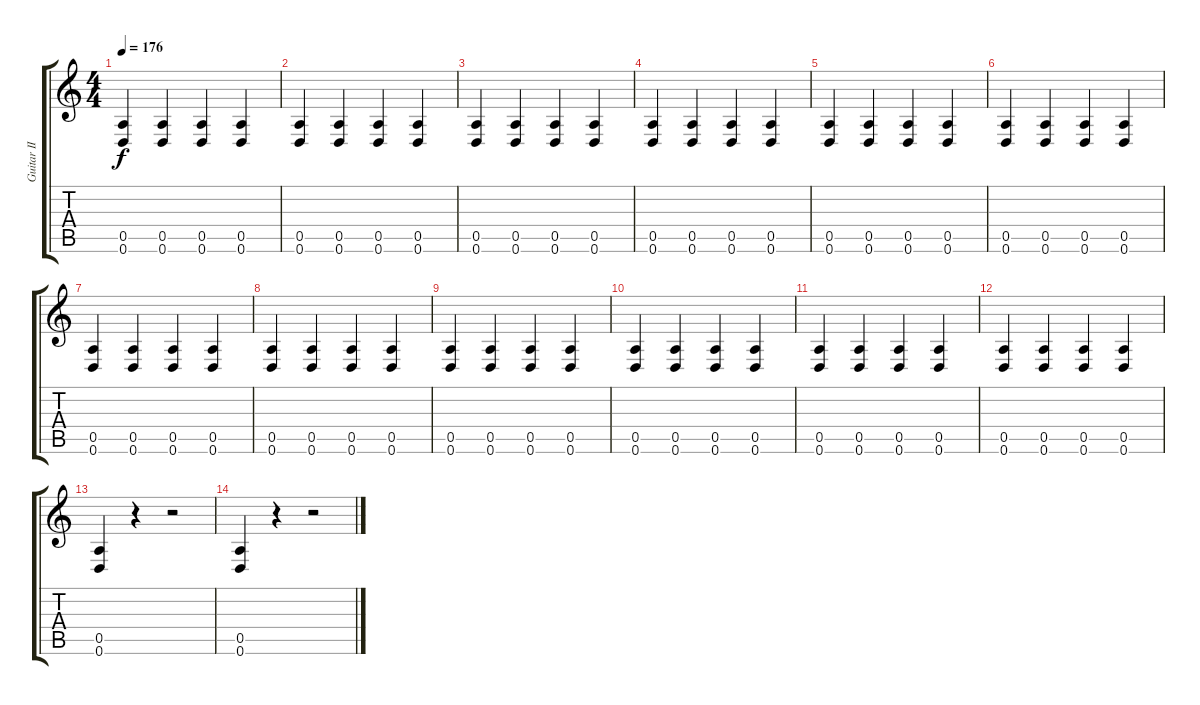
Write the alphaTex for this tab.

\track ("Guitar II" "Guitar II") {instrument distortionguitar}
\staff {score tabs}
\tuning (E4 B3 G3 D3 A2 D2) {hide}
\ts (4 4)
\tempo 176
\clef g2
\ks c
(0.5 0.6).4{dy f} (0.5 0.6).4 (0.5 0.6).4 (0.5 0.6).4 |
(0.5 0.6).4 (0.5 0.6).4 (0.5 0.6).4 (0.5 0.6).4 |
(0.5 0.6).4 (0.5 0.6).4 (0.5 0.6).4 (0.5 0.6).4 |
(0.5 0.6).4 (0.5 0.6).4 (0.5 0.6).4 (0.5 0.6).4 |
(0.5 0.6).4 (0.5 0.6).4 (0.5 0.6).4 (0.5 0.6).4 |
(0.5 0.6).4 (0.5 0.6).4 (0.5 0.6).4 (0.5 0.6).4 |
(0.5 0.6).4 (0.5 0.6).4 (0.5 0.6).4 (0.5 0.6).4 |
(0.5 0.6).4 (0.5 0.6).4 (0.5 0.6).4 (0.5 0.6).4 |
(0.5 0.6).4 (0.5 0.6).4 (0.5 0.6).4 (0.5 0.6).4 |
(0.5 0.6).4 (0.5 0.6).4 (0.5 0.6).4 (0.5 0.6).4 |
(0.5 0.6).4 (0.5 0.6).4 (0.5 0.6).4 (0.5 0.6).4 |
(0.5 0.6).4 (0.5 0.6).4 (0.5 0.6).4 (0.5 0.6).4 |
(0.5 0.6).4 r.4 r.2 |
(0.5 0.6).4 r.4 r.2
